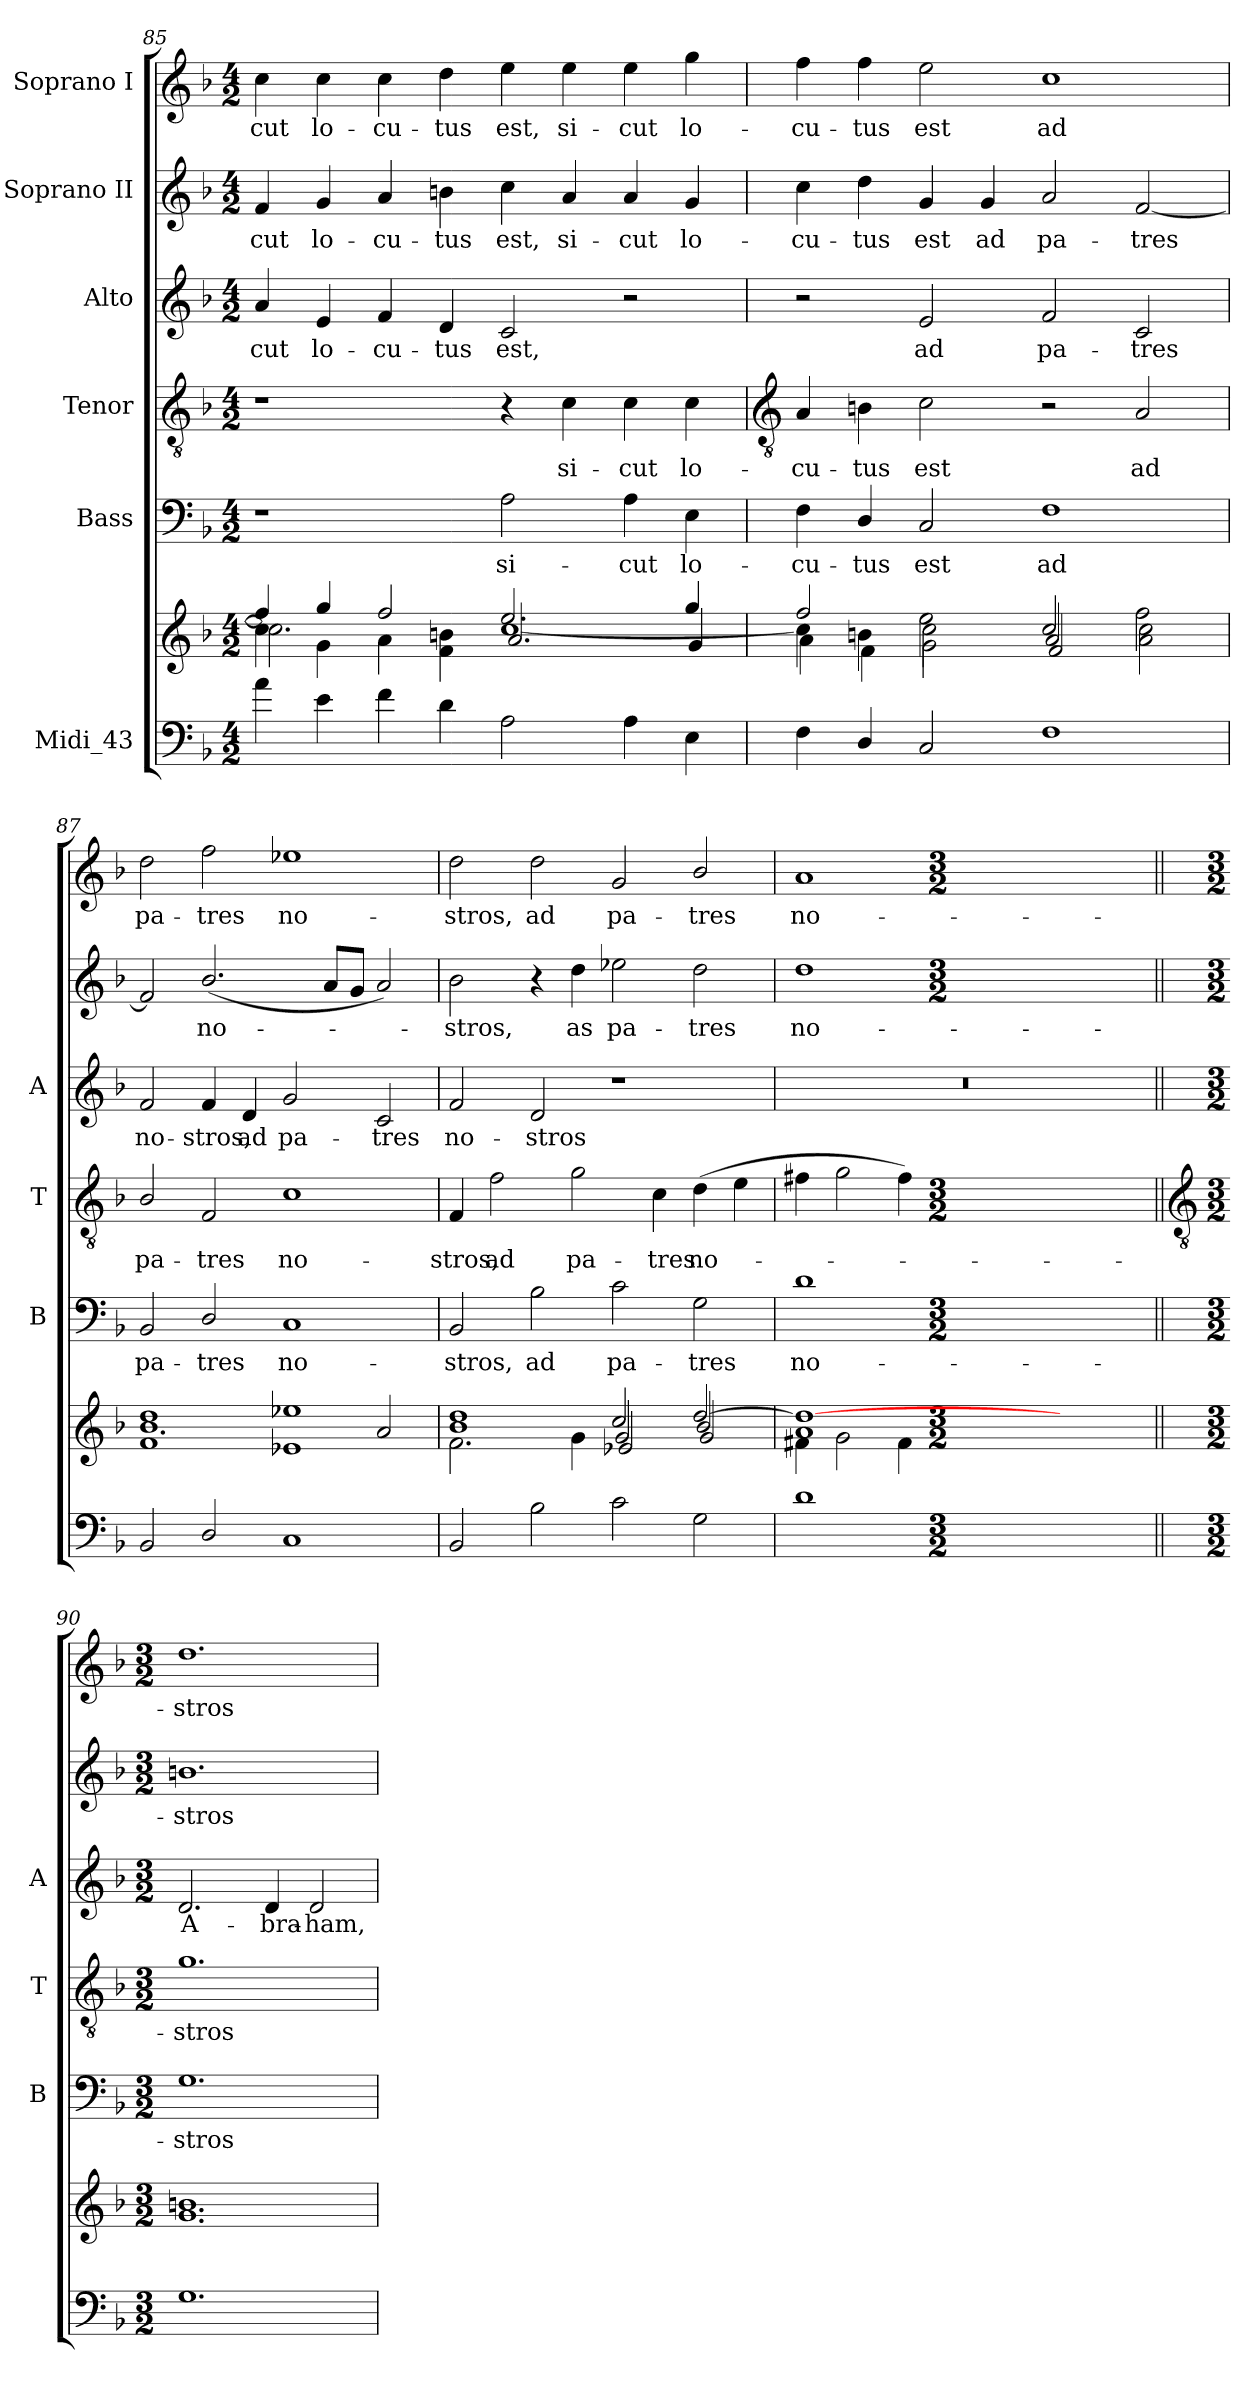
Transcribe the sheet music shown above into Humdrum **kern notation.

**kern	**kern	**kern	**text	**kern	**text	**kern	**text	**kern	**text	**kern	**text
*part6	*part6	*part5	*part5	*part4	*part4	*part3	*part3	*part2	*part2	*part1	*part1
*staff7	*staff6	*staff5	*staff5	*staff4	*staff4	*staff3	*staff3	*staff2	*staff2	*staff1	*staff1
*I"Midi_43	*	*I"Bass	*	*I"Tenor	*	*I"Alto	*	*I"Soprano II	*	*I"Soprano I	*
*	*	*I'B	*	*I'T	*	*I'A	*	*	*	*	*
*clefF4	*clefG2	*clefF4	*	*clefGv2	*	*clefG2	*	*clefG2	*	*clefG2	*
*k[b-]	*k[b-]	*k[b-]	*	*k[b-]	*	*k[b-]	*	*k[b-]	*	*k[b-]	*
*F:	*F:	*F:	*	*F:	*	*F:	*	*F:	*	*F:	*
*M4/2	*M4/2	*M4/2	*	*M4/2	*	*M4/2	*	*M4/2	*	*M4/2	*
=85	=85	=85	=85	=85	=85	=85	=85	=85	=85	=85	=85
*	*^	*	*	*	*	*	*	*	*	*	*
*	*	*^	*	*	*	*	*	*	*	*	*	*
!	!	!	!	!	!	!	!	!	!LO:LY:b	!	!LO:LY:b	!	!LO:LY:b
4a	4ff/]	4cc]	2.cc\	1r	.	1r	.	4a	-cut	4f	-cut	4cc	-cut
!	!	!	!	!	!	!	!	!	!LO:LY:b	!	!LO:LY:b	!	!LO:LY:b
4e	4gg/	4g	.	.	.	.	.	4e	lo-	4g	lo-	4cc	lo-
!	!	!	!	!	!	!	!	!	!LO:LY:b	!	!LO:LY:b	!	!LO:LY:b
4f	2ff/	4a\	.	.	.	.	.	4f	-cu-	4a	-cu-	4cc	-cu-
!	!	!	!	!	!	!	!	!	!LO:LY:b	!	!LO:LY:b	!	!LO:LY:b
4d	.	4f\ 4bn\	4ryy	.	.	.	.	4d	-tus	4bn	-tus	4dd	-tus
!	!	!	!	!	!LO:LY:b	!	!	!	!LO:LY:b	!	!LO:LY:b	!	!LO:LY:b
2A	2.ee/	[1cc\	2.a/	2A	si-	4r	.	2c	est,	4cc	est,	4ee	est,
!	!	!	!	!	!	!	!LO:LY:b	!	!	!	!LO:LY:b	!	!LO:LY:b
.	.	.	.	.	.	4c	si-	.	.	4a	si-	4ee	si-
!	!	!	!	!	!LO:LY:b	!	!LO:LY:b	!	!	!	!LO:LY:b	!	!LO:LY:b
4A	.	.	.	4A	-cut	4c	-cut	2r	.	4a	-cut	4ee	-cut
!	!	!	!	!	!LO:LY:b	!	!LO:LY:b	!	!	!	!LO:LY:b	!	!LO:LY:b
4E	4gg/	.	4g/	4E	lo-	4c	lo-	.	.	4g	lo-	4gg	lo-
!!LO:LB:g=z
=86	=86	=86	=86	=86	=86	=86	=86	=86	=86	=86	=86	=86	=86
*	*	*	*	*	*	*clefGv2	*	*	*	*	*	*	*
!	!	!	!	!	!LO:LY:b	!	!LO:LY:b	!	!	!	!LO:LY:b	!	!LO:LY:b
4F	2ff/	4cc\]	4a\	4F	-cu-	4A	-cu-	2r	.	4cc	-cu-	4ff	-cu-
!	!	!	!	!	!LO:LY:b	!	!LO:LY:b	!	!	!	!LO:LY:b	!	!LO:LY:b
4D/	.	4bn\	4f\	4D/	-tus	4Bn	-tus	.	.	4dd	-tus	4ff	-tus
!	!	!	!	!	!LO:LY:b	!	!LO:LY:b	!	!LO:LY:b	!	!LO:LY:b	!	!LO:LY:b
2C	2ee\	2cc\	2g\	2C	est	2c	est	2e	ad	4g	est	2ee	est
!	!	!	!	!	!	!	!	!	!	!	!LO:LY:b	!	!
.	.	.	.	.	.	.	.	.	.	4g	ad	.	.
!	!	!	!	!	!LO:LY:b	!	!	!	!LO:LY:b	!	!LO:LY:b	!	!LO:LY:b
1F	2cc/	2a/	2f/	1F	ad	2r	.	2f	pa-	2a	pa-	1cc	ad
!	!	!	!	!	!	!	!LO:LY:b	!	!LO:LY:b	!	!LO:LY:b	!	!
.	2ff\	2cc\	2a\	.	.	2A	ad	2c	-tres	[2f	-tres	.	.
=87	=87	=87	=87	=87	=87	=87	=87	=87	=87	=87	=87	=87	=87
!	!	!	!	!	!LO:LY:b	!	!LO:LY:b	!	!LO:LY:b	!	!	!	!LO:LY:b
2BB-	1dd/	1.b-\	1f/	2BB-	pa-	2B-/	pa-	2f	no-	2f]	.	2dd	pa-
!	!	!	!	!	!LO:LY:b	!	!LO:LY:b	!	!LO:LY:b	!	!LO:LY:b	!	!LO:LY:b
2D/	.	.	.	2D/	-tres	2F	-tres	4f	-stros,	(<2.b-/	no-	2ff	-tres
!	!	!	!	!	!	!	!	!	!LO:LY:b	!	!	!	!
.	.	.	.	.	.	.	.	4d	ad	.	.	.	.
!	!	!	!	!	!LO:LY:b	!	!LO:LY:b	!	!LO:LY:b	!	!	!	!LO:LY:b
1C	1ee-X/	.	1e-X/	1C	no-	1c	no-	2g	pa-	.	.	1ee-X	no-
.	.	.	.	.	.	.	.	.	.	8aL	.	.	.
.	.	.	.	.	.	.	.	.	.	8gJ	.	.	.
!	!	!	!	!	!	!	!	!	!LO:LY:b	!	!	!	!
.	.	2a/	.	.	.	.	.	2c	-tres	2a)	.	.	.
=88	=88	=88	=88	=88	=88	=88	=88	=88	=88	=88	=88	=88	=88
!	!	!	!	!	!LO:LY:b	!	!LO:LY:b	!	!LO:LY:b	!	!LO:LY:b	!	!LO:LY:b
2BB-	1dd/	1b-/	2.f\	2BB-	-stros,	4F	-stros,	2f	no-	2b-	stros,	2dd	-stros,
!	!	!	!	!	!	!	!LO:LY:b	!	!	!	!	!	!
.	.	.	.	.	.	2f	ad	.	.	.	.	.	.
!	!	!	!	!	!LO:LY:b	!	!	!	!LO:LY:b	!	!	!	!LO:LY:b
2B-	.	.	.	2B-	ad	.	.	2d	-stros	4r	.	2dd	ad
!	!	!	!	!	!	!	!LO:LY:b	!	!	!	!LO:LY:b	!	!
.	.	.	4g\	.	.	2g	pa-	.	.	4dd	as	.	.
!	!	!	!	!	!LO:LY:b	!	!	!	!	!	!LO:LY:b	!	!LO:LY:b
2c	2cc/	2g/	2e-X/	2c	pa-	.	.	1r	.	2ee-X	pa-	2g	pa-
!	!	!	!	!	!	!	!LO:LY:b	!	!	!	!	!	!
.	.	.	.	.	.	4c	-tres	.	.	.	.	.	.
!	!	!	!	!	!LO:LY:b	!	!LO:LY:b	!	!	!	!LO:LY:b	!	!LO:LY:b
2G	[2dd/	2b-/	2g/	2G	-tres	(>4d	no-	.	.	2dd	-tres	2b-/	-tres
.	.	.	.	.	.	4e	.	.	.	.	.	.	.
=89	=89	=89	=89	=89	=89	=89	=89	=89	=89	=89	=89	=89	=89
!	!	!	!	!	!LO:LY:b	!	!	!	!	!	!LO:LY:b	!	!LO:LY:b
1d	1dd/_	1a\	4f#X\	1d	no-	4f#X	.	0r	.	1dd	no-	1a	no-
.	.	.	2g\	.	.	2g	.	.	.	.	.	.	.
.	.	.	4f#\	.	.	4f#)	.	.	.	.	.	.	.
*M3/2	*M3/2	*	*	*M3/2	*	*M3/2	*	*M3/2	*	*M3/2	*	*M3/2	*
1ryy	1ryy	1ryy	1ryy	1ryy	.	1ryy	.	.	.	1ryy	.	1ryy	.
!!LO:LB:g=z
=90||	=90||	=90||	=90||	=90||	=90||	=90||	=90||	=90||	=90||	=90||	=90||	=90||	=90||
*	*	*	*	*	*	*clefGv2	*	*	*	*	*	*	*
*M3/2	*M3/2	*	*	*M3/2	*	*M3/2	*	*M3/2	*	*M3/2	*	*M3/2	*
!	!	!	!	!	!LO:LY:b	!	!LO:LY:b	!	!LO:LY:b	!	!LO:LY:b	!	!LO:LY:b
1.G	1.ryy	1.bn\	1.g\	1.G	-stros	1.g	stros	2.d	A-	1.bn	-stros	1.dd	-stros
!	!	!	!	!	!	!	!	!	!LO:LY:b	!	!	!	!
.	.	.	.	.	.	.	.	4d	-bra-	.	.	.	.
!	!	!	!	!	!	!	!	!	!LO:LY:b	!	!	!	!
.	.	.	.	.	.	.	.	2d	-ham,	.	.	.	.
*	*v	*v	*v	*	*	*	*	*	*	*	*	*	*
=	=	=	=	=	=	=	=	=	=	=	=
*-	*-	*-	*-	*-	*-	*-	*-	*-	*-	*-	*-
